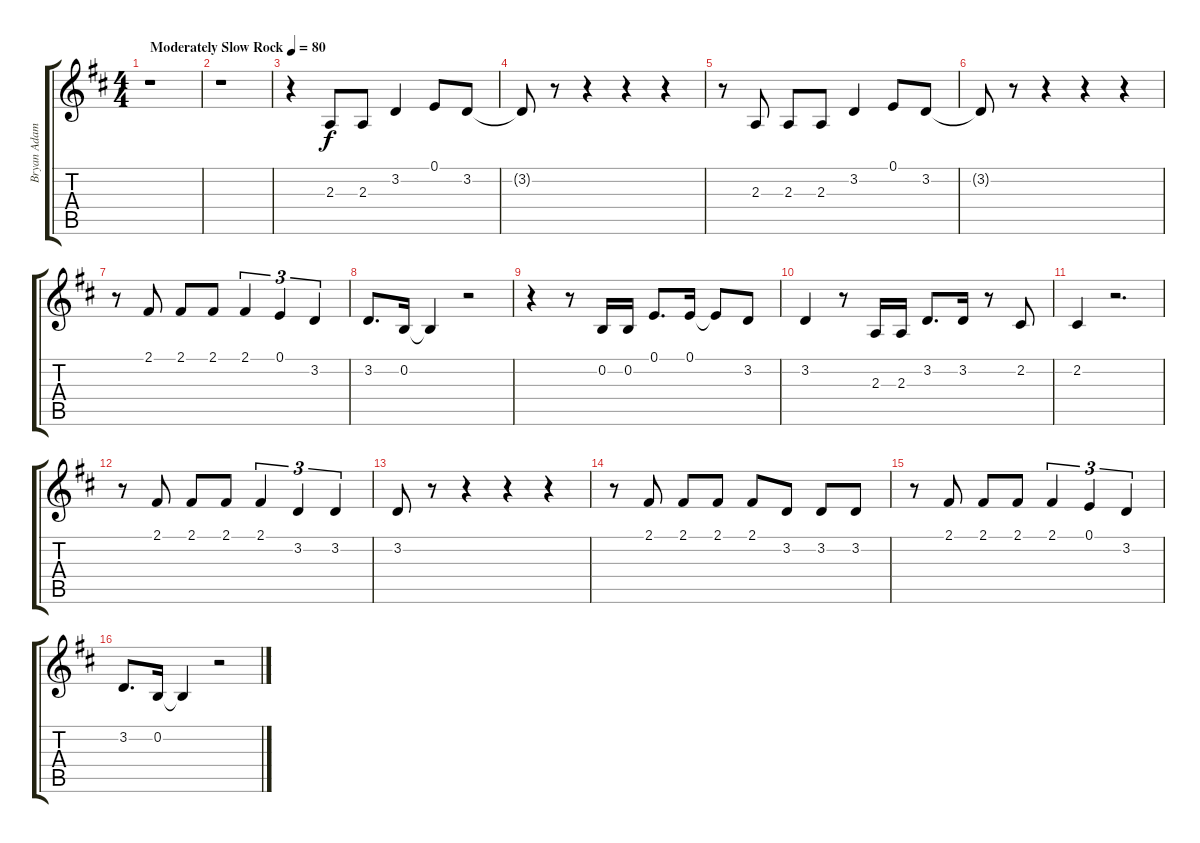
\track ("Bryan Adams" "Bryan Adam") {instrument baritonesax}
\staff {score tabs}
\tuning (E4 B3 G3 D3 A2 E2) {hide}
\ts (4 4)
\tempo (80 "Moderately Slow Rock")
\clef g2
\ks d
r.1{dy f instrument baritonesax} |
r.1 |
r.4 2.3.8 2.3.8 3.2.4 0.1.8 3.2.8 |
3.2{t}.8 r.8 r.4 r.4 r.4 |
r.8 2.3.8 2.3.8 2.3.8 3.2.4 0.1.8 3.2.8 |
3.2{t}.8 r.8 r.4 r.4 r.4 |
r.8 2.1.8 2.1.8 2.1.8 2.1.4{tu (3 2)} 0.1.4{tu (3 2)} 3.2.4{tu (3 2)} |
3.2.8{d} 0.2.16 0.2{t}.4 r.2 |
r.4 r.8 0.2.16 0.2.16 0.1.8{d} 0.1.16 0.1{t}.8 3.2.8 |
3.2.4 r.8 2.3.16 2.3.16 3.2.8{d} 3.2.16 r.8 2.2.8 |
2.2.4 r.2{d} |
r.8 2.1.8 2.1.8 2.1.8 2.1.4{tu (3 2)} 3.2.4{tu (3 2)} 3.2.4{tu (3 2)} |
3.2.8 r.8 r.4 r.4 r.4 |
r.8 2.1.8 2.1.8 2.1.8 2.1.8 3.2.8 3.2.8 3.2.8 |
r.8 2.1.8 2.1.8 2.1.8 2.1.4{tu (3 2)} 0.1.4{tu (3 2)} 3.2.4{tu (3 2)} |
3.2.8{d} 0.2.16 0.2{t}.4 r.2
